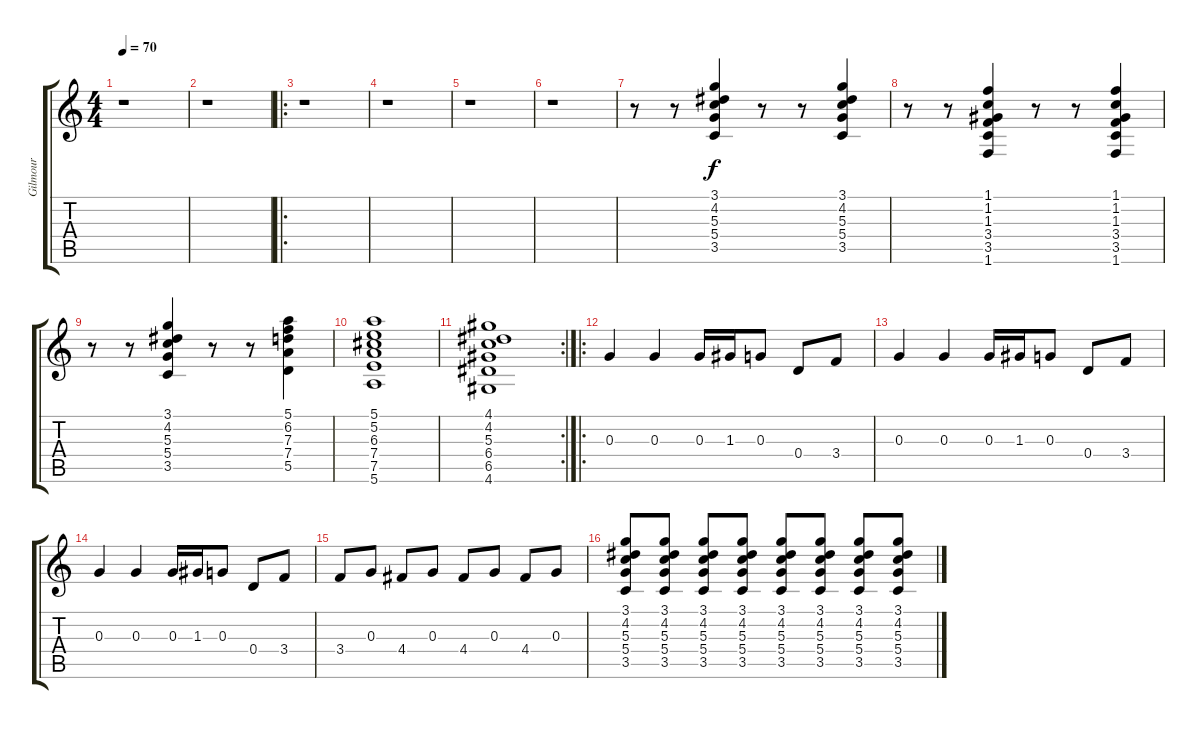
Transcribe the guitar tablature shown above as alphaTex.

\track ("Gilmour" "Gilmour") {instrument electricguitarclean}
\staff {score tabs}
\tuning (E4 B3 G3 D3 A2 E2) {hide}
\ts (4 4)
\tempo 70
\clef g2
\ks c
r.1{dy f instrument electricguitarclean} |
r.1 |
\ro
r.1 |
r.1 |
r.1 |
r.1 |
r.8 r.8 (3.1 4.2 5.3 5.4 3.5).4 r.8 r.8 (3.1 4.2 5.3 5.4 3.5).4 |
r.8 r.8 (1.1 1.2 1.3 3.4 3.5 1.6).4 r.8 r.8 (1.1 1.2 1.3 3.4 3.5 1.6).4 |
r.8 r.8 (3.1 4.2 5.3 5.4 3.5).4 r.8 r.8 (5.1 6.2 7.3 7.4 5.5).4 |
(5.1 5.2 6.3 7.4 7.5 5.6).1 |
\rc 2
(4.1 4.2 5.3 6.4 6.5 4.6).1 |
\ro
0.3.4 0.3.4 0.3.16 1.3.16 0.3.8 0.4.8 3.4.8 |
0.3.4 0.3.4 0.3.16 1.3.16 0.3.8 0.4.8 3.4.8 |
0.3.4 0.3.4 0.3.16 1.3.16 0.3.8 0.4.8 3.4.8 |
3.4.8 0.3.8 4.4.8 0.3.8 4.4.8 0.3.8 4.4.8 0.3.8 |
(3.1 4.2 5.3 5.4 3.5).8 (3.1 4.2 5.3 5.4 3.5).8 (3.1 4.2 5.3 5.4 3.5).8 (3.1 4.2 5.3 5.4 3.5).8 (3.1 4.2 5.3 5.4 3.5).8 (3.1 4.2 5.3 5.4 3.5).8 (3.1 4.2 5.3 5.4 3.5).8 (3.1 4.2 5.3 5.4 3.5).8
